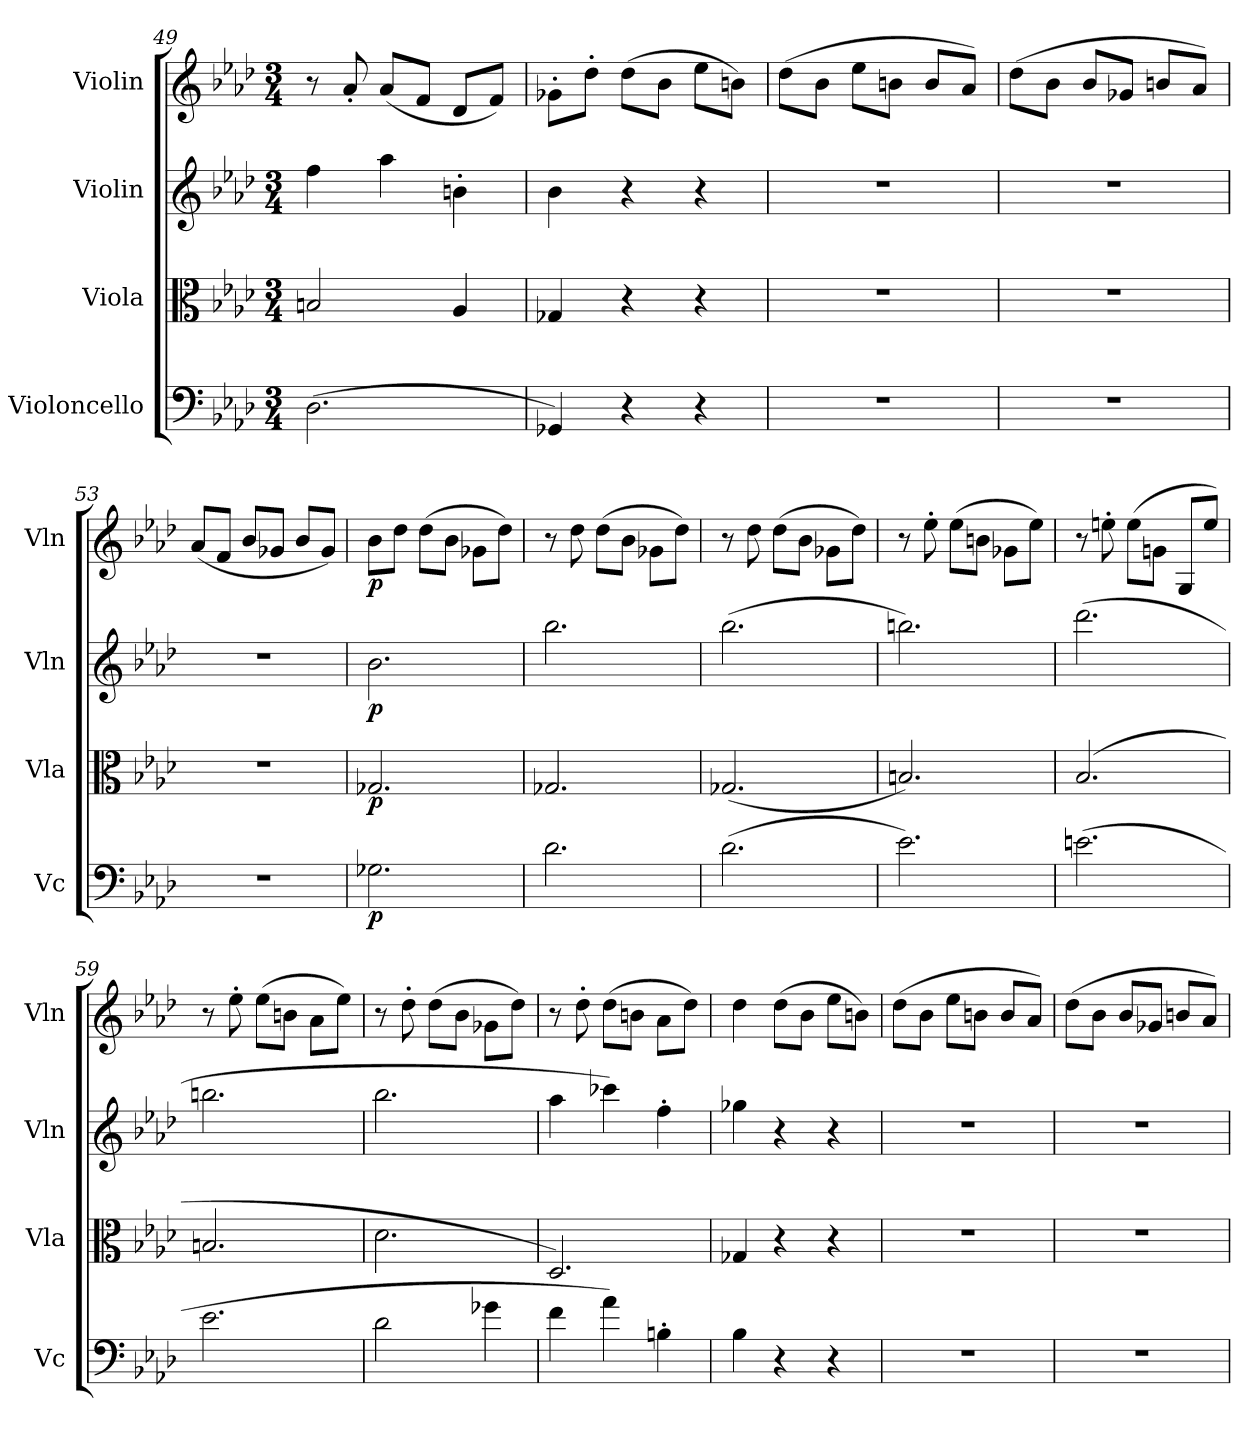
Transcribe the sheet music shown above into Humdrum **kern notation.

**kern	**dynam	**kern	**dynam	**kern	**dynam	**kern	**dynam
*part4	*part4	*part3	*part3	*part2	*part2	*part1	*part1
*staff4	*staff4	*staff3	*staff3	*staff2	*staff2	*staff1	*staff1
*I"Violoncello	*	*I"Viola	*	*I"Violin	*	*I"Violin	*
*I'Vc	*	*I'Vla	*	*I'Vln	*	*I'Vln	*
*clefF4	*	*clefC3	*	*clefG2	*	*clefG2	*
*k[b-e-a-d-]	*	*k[b-e-a-d-]	*	*k[b-e-a-d-]	*	*k[b-e-a-d-]	*
*f:	*	*f:	*	*f:	*	*f:	*
*M3/4	*	*M3/4	*	*M3/4	*	*M3/4	*
=49	=49	=49	=49	=49	=49	=49	=49
(2.D-\	.	2Bn/	.	4ff\	.	8r	.
.	.	.	.	.	.	8a-'/	.
.	.	.	.	4aa-\	.	(8a-/L	.
.	.	.	.	.	.	8f/J	.
.	.	4A-/	.	4bn'\	.	8d-/L	.
.	.	.	.	.	.	8f/J)	.
=50	=50	=50	=50	=50	=50	=50	=50
4GG-X/)	.	4G-X/	.	4b-\	.	8g-X'\L	.
.	.	.	.	.	.	8dd-'\J	.
4r	.	4r	.	4r	.	(8dd-\L	.
.	.	.	.	.	.	8b-\J	.
4r	.	4r	.	4r	.	8ee-\L	.
.	.	.	.	.	.	8bn\J)	.
=51	=51	=51	=51	=51	=51	=51	=51
2.r	.	2.r	.	2.r	.	(8dd-\L	.
.	.	.	.	.	.	8b-\J	.
.	.	.	.	.	.	8ee-\L	.
.	.	.	.	.	.	8bn\J	.
.	.	.	.	.	.	8b/L	.
.	.	.	.	.	.	8a-/J)	.
=52	=52	=52	=52	=52	=52	=52	=52
2.r	.	2.r	.	2.r	.	(8dd-\L	.
.	.	.	.	.	.	8b-\J	.
.	.	.	.	.	.	8b-/L	.
.	.	.	.	.	.	8g-X/J	.
.	.	.	.	.	.	8bn/L	.
.	.	.	.	.	.	8a-/J)	.
=53	=53	=53	=53	=53	=53	=53	=53
2.r	.	2.r	.	2.r	.	(8a-/L	.
.	.	.	.	.	.	8f/J	.
.	.	.	.	.	.	8b-/L	.
.	.	.	.	.	.	8g-X/J	.
.	.	.	.	.	.	8b-/L	.
.	.	.	.	.	.	8g-/J)	.
=54	=54	=54	=54	=54	=54	=54	=54
2.G-X\	p	2.G-X/	p	2.b-\	p	8b-\L	p
.	.	.	.	.	.	8dd-\J	.
.	.	.	.	.	.	(8dd-\L	.
.	.	.	.	.	.	8b-\J	.
.	.	.	.	.	.	8g-X\L	.
.	.	.	.	.	.	8dd-\J)	.
=55	=55	=55	=55	=55	=55	=55	=55
2.d-\	.	2.G-X/	.	2.bb-\	.	8r	.
.	.	.	.	.	.	8dd-\	.
.	.	.	.	.	.	(8dd-\L	.
.	.	.	.	.	.	8b-\J	.
.	.	.	.	.	.	8g-X\L	.
.	.	.	.	.	.	8dd-\J)	.
=56	=56	=56	=56	=56	=56	=56	=56
(2.d-\	.	(2.G-X/	.	(2.bb-\	.	8r	.
.	.	.	.	.	.	8dd-\	.
.	.	.	.	.	.	(8dd-\L	.
.	.	.	.	.	.	8b-\J	.
.	.	.	.	.	.	8g-X\L	.
.	.	.	.	.	.	8dd-\J)	.
=57	=57	=57	=57	=57	=57	=57	=57
2.e-\)	.	2.Bn/)	.	2.bbn\)	.	8r	.
.	.	.	.	.	.	8ee-'\	.
.	.	.	.	.	.	(8ee-\L	.
.	.	.	.	.	.	8bn\J	.
.	.	.	.	.	.	8g-X\L	.
.	.	.	.	.	.	8ee-\J)	.
=58	=58	=58	=58	=58	=58	=58	=58
(2.en\	.	(2.B-/	.	(2.ddd-\	.	8r	.
.	.	.	.	.	.	8een'\	.
.	.	.	.	.	.	(8ee\L	.
.	.	.	.	.	.	8gn\J	.
.	.	.	.	.	.	8G/L	.
.	.	.	.	.	.	8ee/J)	.
=59	=59	=59	=59	=59	=59	=59	=59
2.e-\	.	2.Bn/	.	2.bbn\	.	8r	.
.	.	.	.	.	.	8ee-'\	.
.	.	.	.	.	.	(8ee-\L	.
.	.	.	.	.	.	8bn\J	.
.	.	.	.	.	.	8a-\L	.
.	.	.	.	.	.	8ee-\J)	.
=60	=60	=60	=60	=60	=60	=60	=60
2d-\	.	2.d-\	.	2.bb-\	.	8r	.
.	.	.	.	.	.	8dd-'\	.
.	.	.	.	.	.	(8dd-\L	.
.	.	.	.	.	.	8b-\J	.
4g-X\	.	.	.	.	.	8g-X\L	.
.	.	.	.	.	.	8dd-\J)	.
=61	=61	=61	=61	=61	=61	=61	=61
4f\	.	2.D-/)	.	4aa-\	.	8r	.
.	.	.	.	.	.	8dd-'\	.
4a-\)	.	.	.	4ccc-X\)	.	(8dd-\L	.
.	.	.	.	.	.	8bn\J	.
4Bn'\	.	.	.	4ff'\	.	8a-\L	.
.	.	.	.	.	.	8dd-\J)	.
=62	=62	=62	=62	=62	=62	=62	=62
4B-\	.	4G-X/	.	4gg-X\	.	4dd-\	.
4r	.	4r	.	4r	.	(8dd-\L	.
.	.	.	.	.	.	8b-\J	.
4r	.	4r	.	4r	.	8ee-\L	.
.	.	.	.	.	.	8bn\J)	.
=63	=63	=63	=63	=63	=63	=63	=63
2.r	.	2.r	.	2.r	.	(8dd-\L	.
.	.	.	.	.	.	8b-\J	.
.	.	.	.	.	.	8ee-\L	.
.	.	.	.	.	.	8bn\J	.
.	.	.	.	.	.	8b/L	.
.	.	.	.	.	.	8a-/J)	.
=64	=64	=64	=64	=64	=64	=64	=64
2.r	.	2.r	.	2.r	.	(8dd-\L	.
.	.	.	.	.	.	8b-\J	.
.	.	.	.	.	.	8b-/L	.
.	.	.	.	.	.	8g-X/J	.
.	.	.	.	.	.	8bn/L	.
.	.	.	.	.	.	8a-/J)	.
=	=	=	=	=	=	=	=
*-	*-	*-	*-	*-	*-	*-	*-
